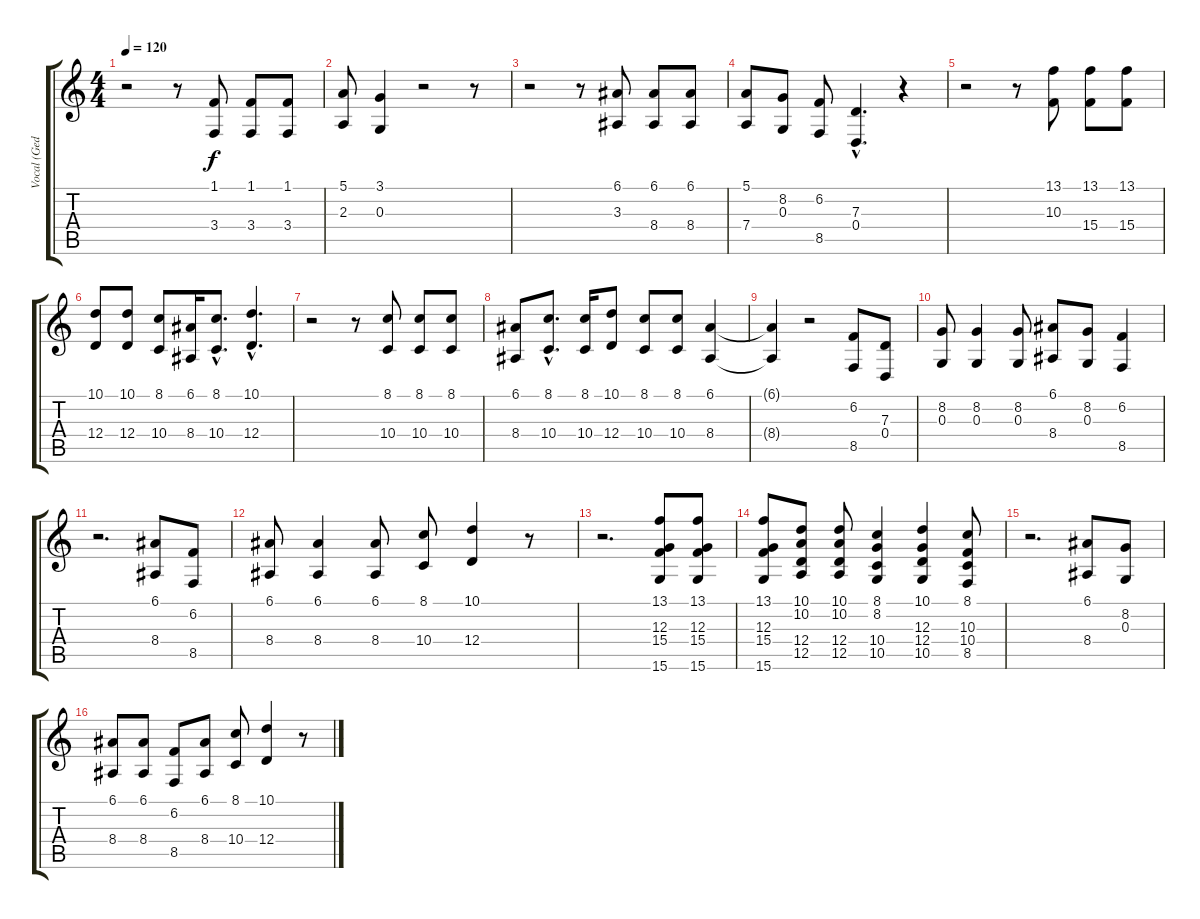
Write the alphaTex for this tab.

\track ("Vocal (Geddy)" "Vocal (Ged") {instrument choiraahs}
\staff {score tabs}
\tuning (E4 B3 G3 D3 A2 E2) {hide}
\ts (4 4)
\tempo 120
\clef g2
\ks c
r.2{dy f} r.8 (1.1 3.4).8 (1.1 3.4).8 (1.1 3.4).8 |
(5.1 2.3).8 (3.1 0.3).4 r.2 r.8 |
r.2 r.8 (6.1 3.3).8 (6.1 8.4).8 (6.1 8.4).8 |
(5.1 7.4).8 (8.2 0.3).8 (6.2 8.5).8 (7.3{hac} 0.4{hac}).4{d} r.4 |
r.2 r.8 (13.1 10.3).8 (13.1 15.4).8 (13.1 15.4).8 |
(10.1 12.4).8 (10.1 12.4).8 (8.1 10.4).8 (6.1 8.4).16 (8.1{hac} 10.4{hac}).8{d} (10.1{hac} 12.4{hac}).4{d} |
r.2 r.8 (8.1 10.4).8 (8.1 10.4).8 (8.1 10.4).8 |
(6.1 8.4).8 (8.1{hac} 10.4{hac}).8{d} (8.1 10.4).16 (10.1 12.4).8 (8.1 10.4).8 (8.1 10.4).8 (6.1 8.4).4 |
(6.1{t} 8.4{t}).4 r.2 (6.2 8.5).8 (7.3 0.4).8 |
(8.2 0.3).8 (8.2 0.3).4 (8.2 0.3).8 (6.1 8.4).8 (8.2 0.3).8 (6.2 8.5).4 |
r.2{d} (6.1 8.4).8 (6.2 8.5).8 |
(6.1 8.4).8 (6.1 8.4).4 (6.1 8.4).8 (8.1 10.4).8 (10.1 12.4).4 r.8 |
r.2{d} (13.1 12.3 15.4 15.6).8 (13.1 12.3 15.4 15.6).8 |
(13.1 12.3 15.4 15.6).8 (10.1 10.2 12.4 12.5).8 (10.1 10.2 12.4 12.5).8 (8.1 8.2 10.4 10.5).4 (10.1 12.3 12.4 10.5).4 (8.1 10.3 10.4 8.5).8 |
r.2{d} (6.1 8.4).8 (8.2 0.3).8 |
(6.1 8.4).8 (6.1 8.4).8 (6.2 8.5).8 (6.1 8.4).8 (8.1 10.4).8 (10.1 12.4).4 r.8
